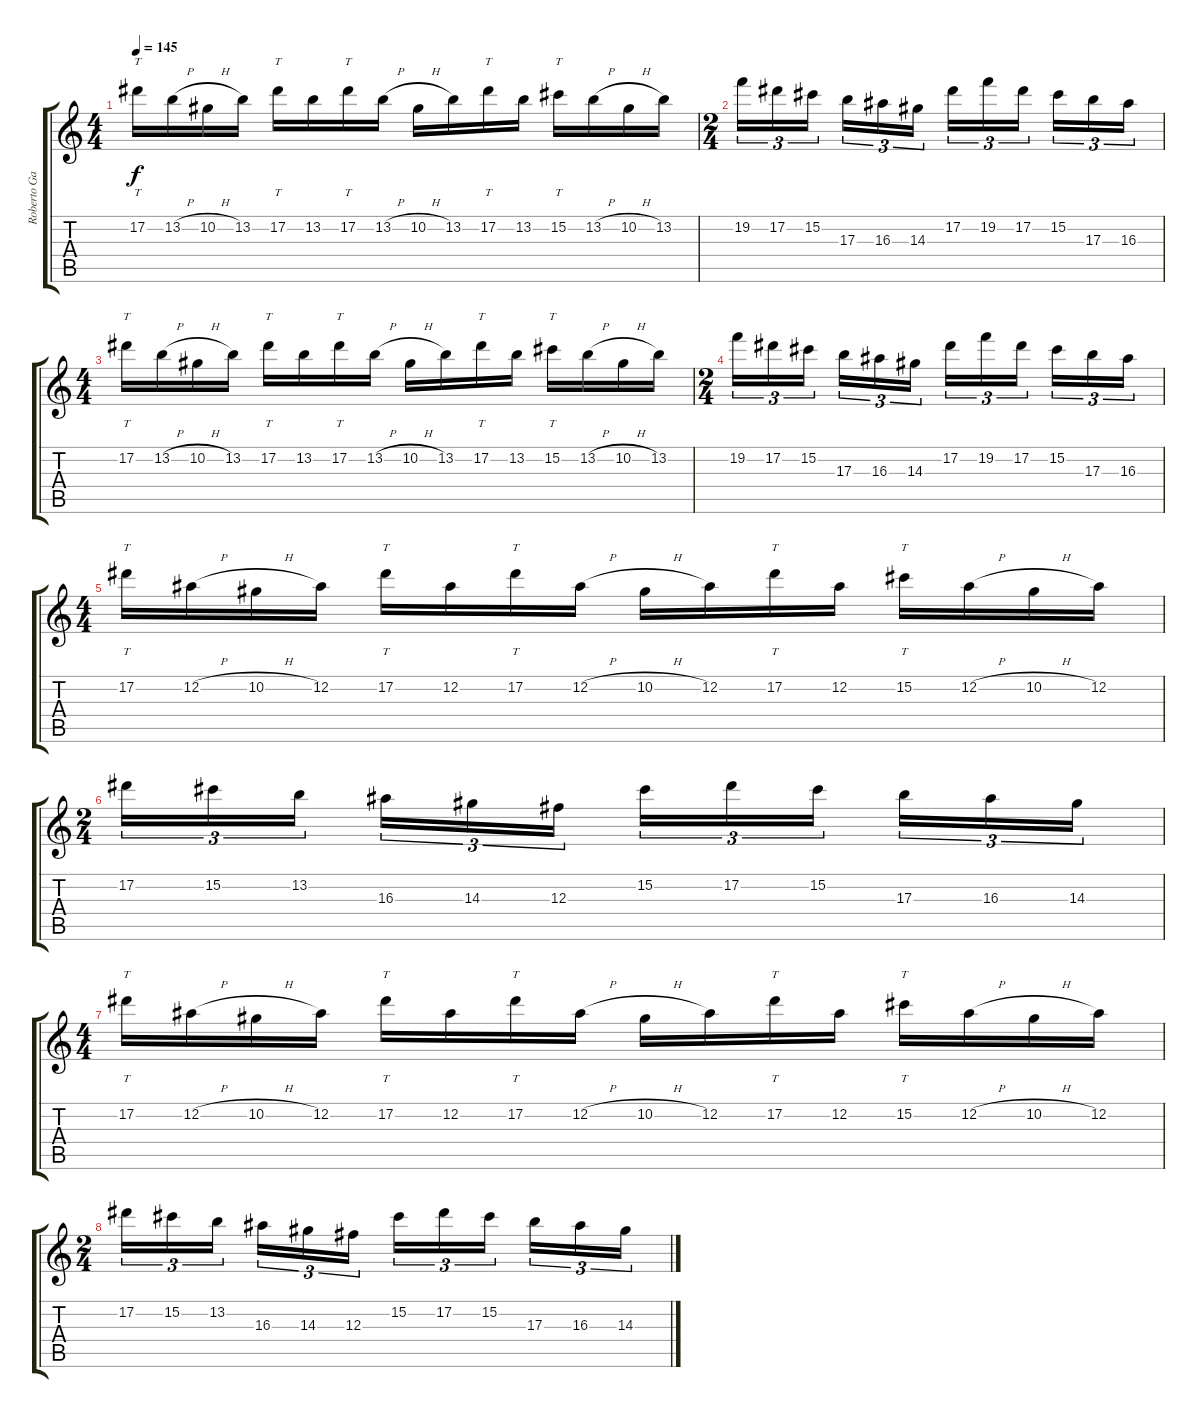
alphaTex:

\track ("Roberto García" "Roberto Ga") {instrument distortionguitar}
\staff {score tabs}
\tuning (Eb4 Bb3 Gb3 Db3 Ab2 Eb2) {hide}
\ts (4 4)
\tempo 145
\clef g2
\ks c
17.2.16{tt dy f} 13.2{h}.16 10.2{h}.16 13.2.16 17.2.16{tt} 13.2.16 17.2.16{tt} 13.2{h}.16 10.2{h}.16 13.2.16 17.2.16{tt} 13.2.16 15.2.16{tt} 13.2{h}.16 10.2{h}.16 13.2.16 |
\ts (2 4)
19.2.16{tu (3 2)} 17.2.16{tu (3 2)} 15.2.16{tu (3 2)} 17.3.16{tu (3 2)} 16.3.16{tu (3 2)} 14.3.16{tu (3 2)} 17.2.16{tu (3 2)} 19.2.16{tu (3 2)} 17.2.16{tu (3 2)} 15.2.16{tu (3 2)} 17.3.16{tu (3 2)} 16.3.16{tu (3 2)} |
\ts (4 4)
17.2.16{tt} 13.2{h}.16 10.2{h}.16 13.2.16 17.2.16{tt} 13.2.16 17.2.16{tt} 13.2{h}.16 10.2{h}.16 13.2.16 17.2.16{tt} 13.2.16 15.2.16{tt} 13.2{h}.16 10.2{h}.16 13.2.16 |
\ts (2 4)
19.2.16{tu (3 2)} 17.2.16{tu (3 2)} 15.2.16{tu (3 2)} 17.3.16{tu (3 2)} 16.3.16{tu (3 2)} 14.3.16{tu (3 2)} 17.2.16{tu (3 2)} 19.2.16{tu (3 2)} 17.2.16{tu (3 2)} 15.2.16{tu (3 2)} 17.3.16{tu (3 2)} 16.3.16{tu (3 2)} |
\ts (4 4)
17.2.16{tt} 12.2{h}.16 10.2{h}.16 12.2.16 17.2.16{tt} 12.2.16 17.2.16{tt} 12.2{h}.16 10.2{h}.16 12.2.16 17.2.16{tt} 12.2.16 15.2.16{tt} 12.2{h}.16 10.2{h}.16 12.2.16 |
\ts (2 4)
17.2.16{tu (3 2)} 15.2.16{tu (3 2)} 13.2.16{tu (3 2)} 16.3.16{tu (3 2)} 14.3.16{tu (3 2)} 12.3.16{tu (3 2)} 15.2.16{tu (3 2)} 17.2.16{tu (3 2)} 15.2.16{tu (3 2)} 17.3.16{tu (3 2)} 16.3.16{tu (3 2)} 14.3.16{tu (3 2)} |
\ts (4 4)
17.2.16{tt} 12.2{h}.16 10.2{h}.16 12.2.16 17.2.16{tt} 12.2.16 17.2.16{tt} 12.2{h}.16 10.2{h}.16 12.2.16 17.2.16{tt} 12.2.16 15.2.16{tt} 12.2{h}.16 10.2{h}.16 12.2.16 |
\ts (2 4)
17.2.16{tu (3 2)} 15.2.16{tu (3 2)} 13.2.16{tu (3 2)} 16.3.16{tu (3 2)} 14.3.16{tu (3 2)} 12.3.16{tu (3 2)} 15.2.16{tu (3 2)} 17.2.16{tu (3 2)} 15.2.16{tu (3 2)} 17.3.16{tu (3 2)} 16.3.16{tu (3 2)} 14.3.16{tu (3 2)}
